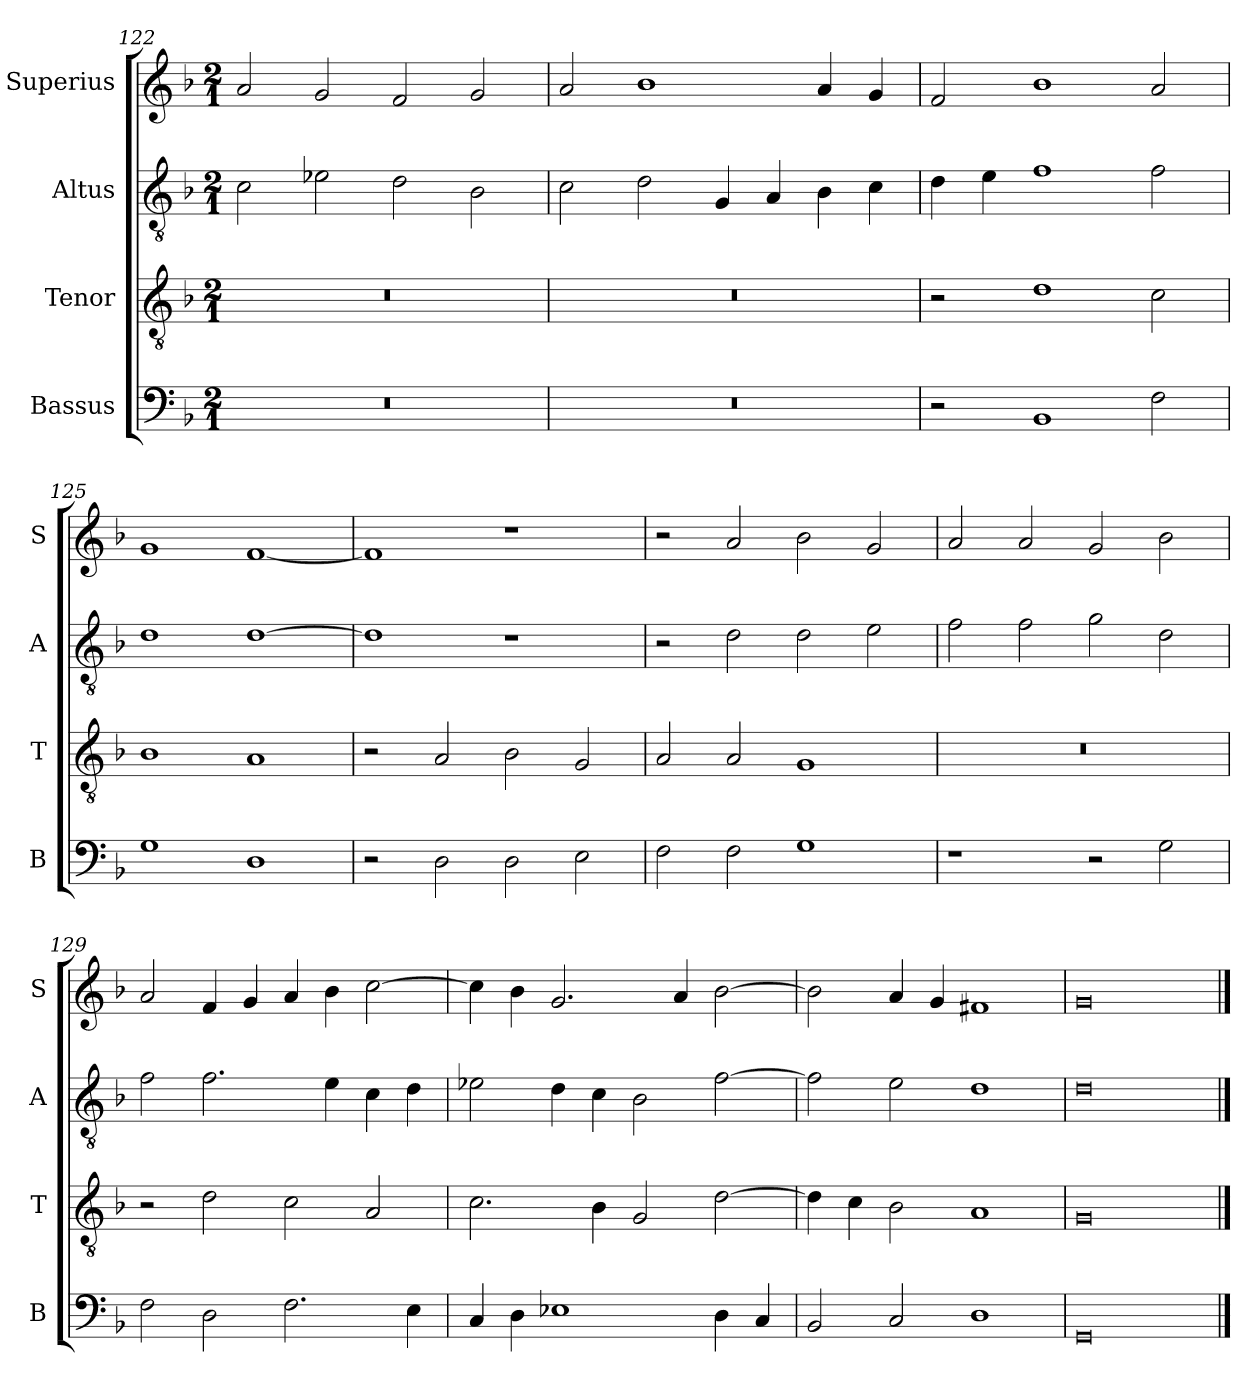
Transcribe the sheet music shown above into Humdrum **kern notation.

**kern	**kern	**kern	**kern
*part4	*part3	*part2	*part1
*staff4	*staff3	*staff2	*staff1
*I"Bassus	*I"Tenor	*I"Altus	*I"Superius
*I'B	*I'T	*I'A	*I'S
*clefF4	*clefGv2	*clefGv2	*clefG2
*k[b-]	*k[b-]	*k[b-]	*k[b-]
*M2/1	*M2/1	*M2/1	*M2/1
=122	=122	=122	=122
0r	0r	2c\	2a/
.	.	2e-X\	2g/
.	.	2d\	2f/
.	.	2B-\	2g/
=123	=123	=123	=123
0r	0r	2c\	2a/
.	.	2d\	1b-
.	.	4G/	.
.	.	4A/	.
.	.	4B-\	4a/
.	.	4c\	4g/
=124	=124	=124	=124
2r	2r	4d\	2f/
.	.	4e\	.
1BB-	1d	1f	1b-
2F\	2c\	2f\	2a/
=125	=125	=125	=125
1G	1B-	1d	1g
1D	1A	[1d	[1f
=126	=126	=126	=126
2r	2r	1d]	1f]
2D\	2A/	.	.
2D\	2B-\	1r	1r
2E\	2G/	.	.
=127	=127	=127	=127
2F\	2A/	2r	2r
2F\	2A/	2d\	2a/
1G	1G	2d\	2b-\
.	.	2e\	2g/
=128	=128	=128	=128
1r	0r	2f\	2a/
.	.	2f\	2a/
2r	.	2g\	2g/
2G\	.	2d\	2b-\
=129	=129	=129	=129
2F\	2r	2f\	2a/
2D\	2d\	2.f\	4f/
.	.	.	4g/
2.F\	2c\	.	4a/
.	.	4e\	4b-\
.	2A/	4c\	[2cc\
4E\	.	4d\	.
=130	=130	=130	=130
4C/	2.c\	2e-X\	4cc\]
4D\	.	.	4b-\
1E-X	.	4d\	2.g/
.	4B-\	4c\	.
.	2G/	2B-\	.
.	.	.	4a/
4D\	[2d\	[2f\	[2b-\
4C/	.	.	.
=131	=131	=131	=131
2BB-/	4d\]	2f\]	2b-\]
.	4c\	.	.
2C/	2B-\	2e\	4a/
.	.	.	4g/
1D	1A	1d	1f#X
=132	=132	=132	=132
0GG	0G	0d	0g
==	==	==	==
*-	*-	*-	*-
